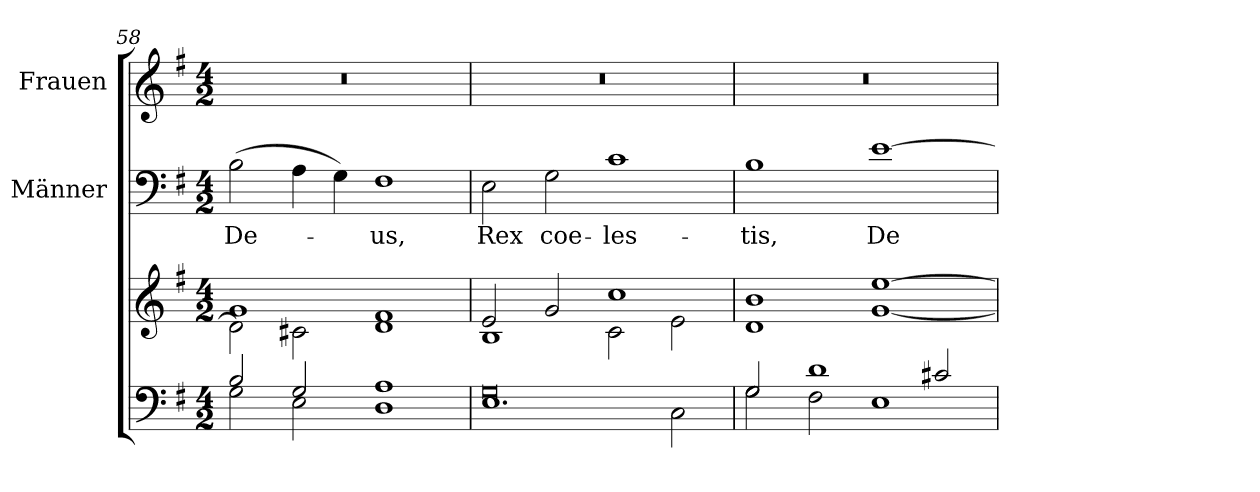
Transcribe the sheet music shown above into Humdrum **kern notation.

**kern	**kern	**kern	**text	**kern
*part3	*part3	*part2	*part2	*part1
*staff4	*staff3	*staff2	*staff2	*staff1
*	*	*I"Männer	*	*I"Frauen
*clefF4	*clefG2	*clefF4	*	*clefG2
*k[f#]	*k[f#]	*k[f#]	*	*k[f#]
*G:	*G:	*G:	*	*G:
*M4/2	*M4/2	*M4/2	*	*M4/2
=58	=58	=58	=58	=58
*^	*^	*	*	*
!	!	!	!	!	!LO:LY:b	!
2B/	2G\	1g	2d\]	(>2B\	De-	0r
2G/	2E\	.	2c#X\	4A\	.	.
.	.	.	.	4G\)	.	.
!	!	!	!	!	!LO:LY:b	!
1A	1D	1f#	1d	1F#	-us,	.
=59	=59	=59	=59	=59	=59	=59
!	!	!	!	!	!LO:LY:b	!
0G	1.E	2e/	1B	2E\	Rex	0r
!	!	!	!	!	!LO:LY:b	!
.	.	2g/	.	2G\	coe-	.
!	!	!	!	!	!LO:LY:b	!
.	.	1cc	2c\	1c	-les-	.
.	2C\	.	2e\	.	.	.
=60	=60	=60	=60	=60	=60	=60
!	!	!	!	!	!LO:LY:b	!
2G/	2G\	1b	1d	1B	-tis,	0r
1d	2F#\	.	.	.	.	.
!	!	!	!	!	!LO:LY:b	!
.	1E	[>1ee	[<1g	[1e	De-	.
2c#X/	.	.	.	.	.	.
*v	*v	*	*	*	*	*
*	*v	*v	*	*	*
=	=	=	=	=
*-	*-	*-	*-	*-
